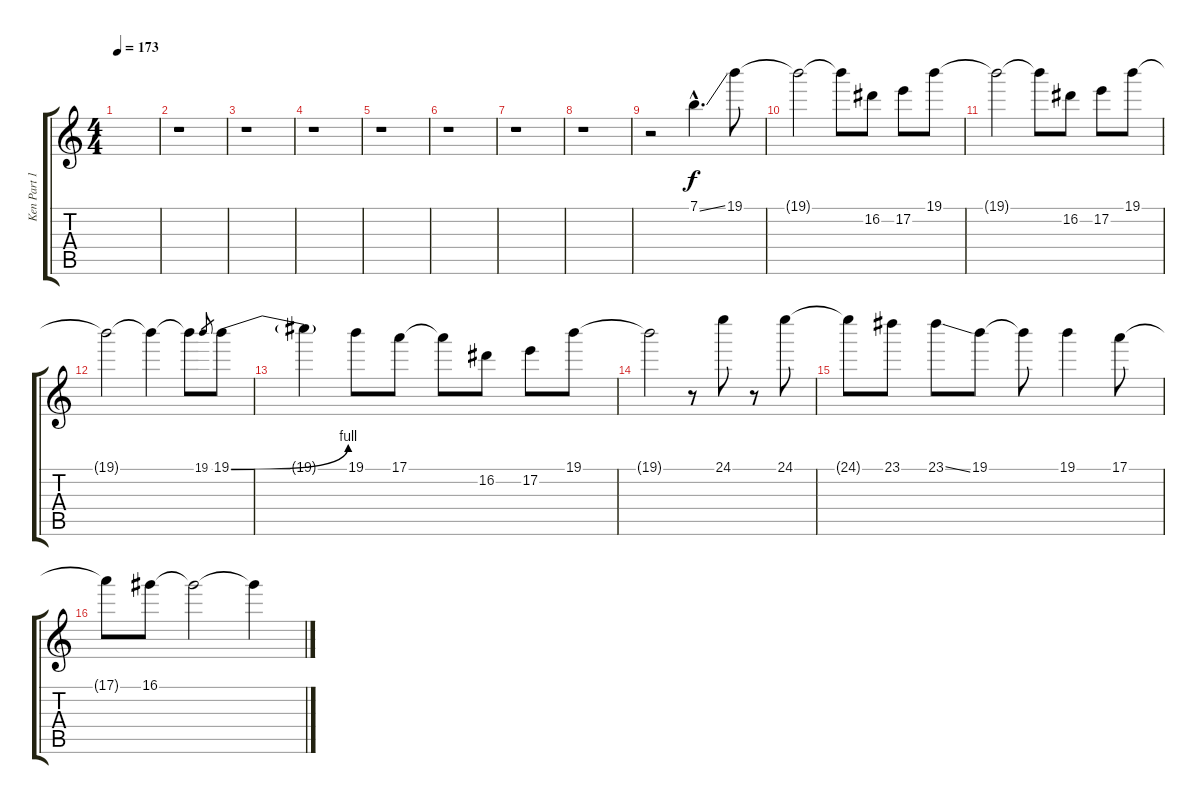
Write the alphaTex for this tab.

\track ("Ken Part 1" "Ken Part 1") {instrument acousticguitarnylon}
\staff {score tabs}
\tuning (E4 B3 G3 D3 A2 E2) {hide}
\ts (4 4)
\tempo 173
\clef g2
\ks c
|
r.1 |
r.1 |
r.1 |
r.1 |
r.1 |
r.1 |
r.1 |
r.2{volume 16 instrument distortionguitar} 7.1{ss hac}.4{d} 19.1.8 |
19.1{t}.2 19.1{t}.8 16.2.8 17.2.8 19.1.8 |
19.1{t}.2 19.1{t}.8 16.2.8 17.2.8 19.1.8 |
19.1{t}.2 19.1{t}.4 19.1{t}.8 19.1.8{gr} 19.1{be (bend 0 0 60 4)}.8 |
19.1{t}.4 19.1.8 17.1.8 17.1{t}.8 16.2.8 17.2.8 19.1.8 |
19.1{t}.2 r.8 24.1.8 r.8 24.1.8 |
24.1{t}.8 23.1.8 23.1{ss}.8 19.1.8 19.1{t}.8 19.1.4 17.1.8 |
17.1{t}.8 16.1.8 16.1{t}.2 16.1{t}.4
